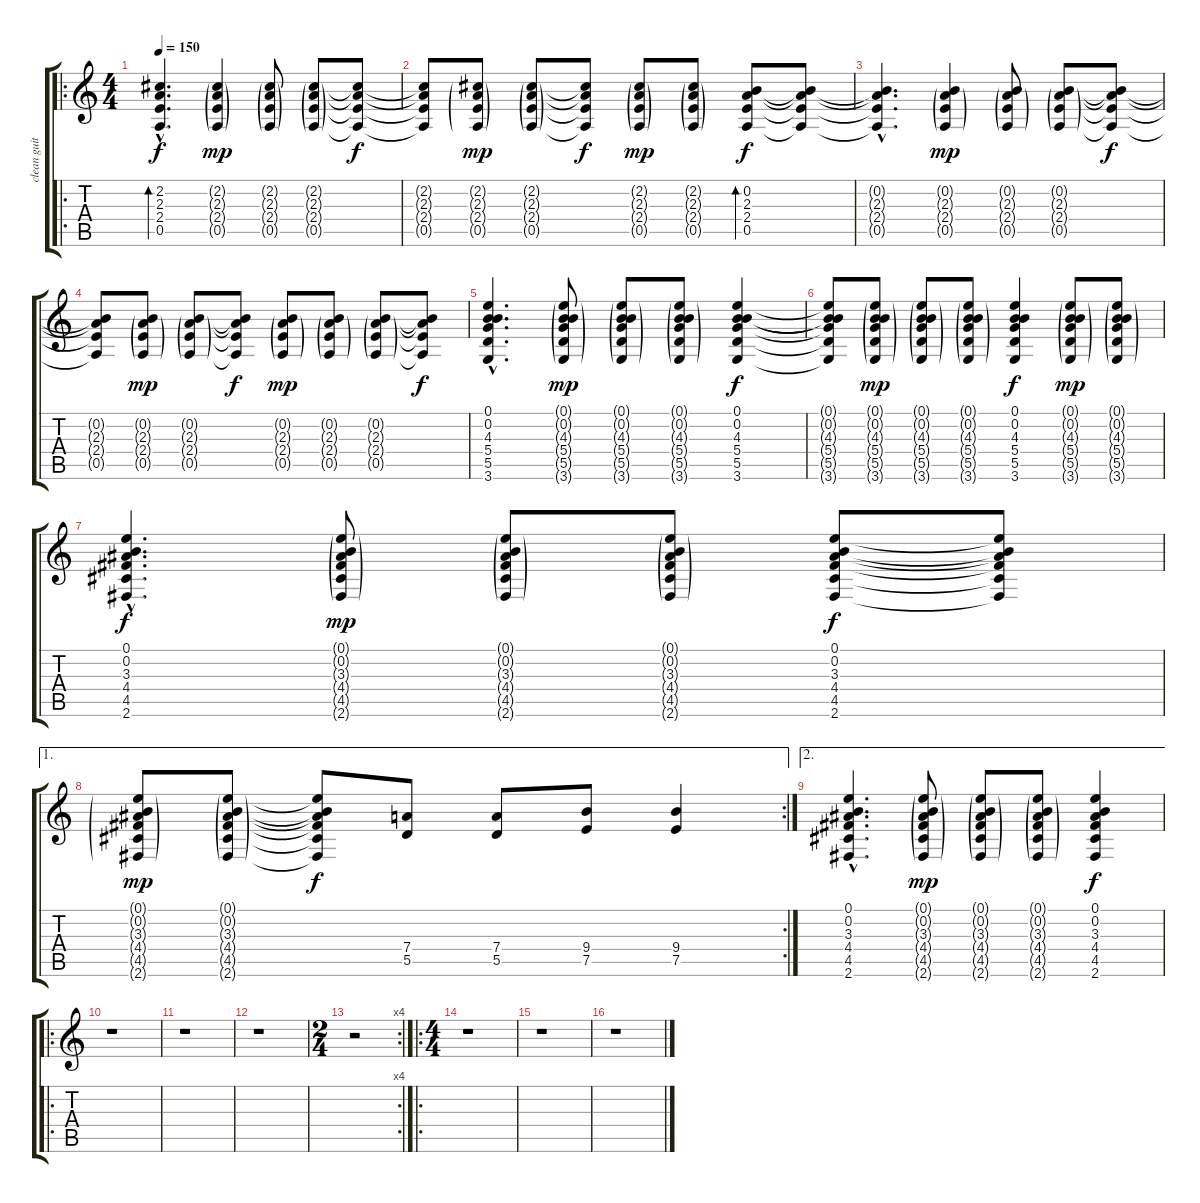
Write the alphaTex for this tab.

\track ("clean guitar" "clean guit") {instrument electricguitarjazz}
\staff {score tabs}
\tuning (E4 B3 G3 D3 A2 E2) {hide}
\ro
\ts (4 4)
\tempo 150
\clef g2
\ks c
(2.2{hac} 2.3{hac} 2.4{hac} 0.5{hac}).4{d bd 120 dy f} (2.2{g} 2.3{g} 2.4{g} 0.5{g}).4{dy mp} (2.2{g} 2.3{g} 2.4{g} 0.5{g}).8 (2.2{g} 2.3{g} 2.4{g} 0.5{g}).8 (2.2{t} 2.3{t} 2.4{t} 0.5{t}).8{dy f} |
(2.2{t} 2.3{t} 2.4{t} 0.5{t}).8 (2.2{g} 2.3{g} 2.4{g} 0.5{g}).8{dy mp} (2.2{g} 2.3{g} 2.4{g} 0.5{g}).8 (2.2{t} 2.3{t} 2.4{t} 0.5{t}).8{dy f} (2.2{g} 2.3{g} 2.4{g} 0.5{g}).8{dy mp} (2.2{g} 2.3{g} 2.4{g} 0.5{g}).8 (0.2 2.3 2.4 0.5).8{bd 60 dy f} (0.2{t} 2.3{t} 2.4{t} 0.5{t}).8 |
(0.2{hac t} 2.3{hac t} 2.4{hac t} 0.5{hac t}).4{d} (0.2{g} 2.3{g} 2.4{g} 0.5{g}).4{dy mp} (0.2{g} 2.3{g} 2.4{g} 0.5{g}).8 (0.2{g} 2.3{g} 2.4{g} 0.5{g}).8 (0.2{t} 2.3{t} 2.4{t} 0.5{t}).8{dy f} |
(0.2{t} 2.3{t} 2.4{t} 0.5{t}).8 (0.2{g} 2.3{g} 2.4{g} 0.5{g}).8{dy mp} (0.2{g} 2.3{g} 2.4{g} 0.5{g}).8 (0.2{t} 2.3{t} 2.4{t} 0.5{t}).8{dy f} (0.2{g} 2.3{g} 2.4{g} 0.5{g}).8{dy mp} (0.2{g} 2.3{g} 2.4{g} 0.5{g}).8 (0.2{g} 2.3{g} 2.4{g} 0.5{g}).8 (0.2{t} 2.3{t} 2.4{t} 0.5{t}).8{dy f} |
(0.1{hac} 0.2{hac} 4.3{hac} 5.4{hac} 5.5{hac} 3.6{hac}).4{d} (0.1{g} 0.2{g} 4.3{g} 5.4{g} 5.5{g} 3.6{g}).8{dy mp} (0.1{g} 0.2{g} 4.3{g} 5.4{g} 5.5{g} 3.6{g}).8 (0.1{g} 0.2{g} 4.3{g} 5.4{g} 5.5{g} 3.6{g}).8 (0.1 0.2 4.3 5.4 5.5 3.6).4{dy f} |
(0.1{t} 0.2{t} 4.3{t} 5.4{t} 5.5{t} 3.6{t}).8 (0.1{g} 0.2{g} 4.3{g} 5.4{g} 5.5{g} 3.6{g}).8{dy mp} (0.1{g} 0.2{g} 4.3{g} 5.4{g} 5.5{g} 3.6{g}).8 (0.1{g} 0.2{g} 4.3{g} 5.4{g} 5.5{g} 3.6{g}).8 (0.1 0.2 4.3 5.4 5.5 3.6).4{dy f} (0.1{g} 0.2{g} 4.3{g} 5.4{g} 5.5{g} 3.6{g}).8{dy mp} (0.1{g} 0.2{g} 4.3{g} 5.4{g} 5.5{g} 3.6{g}).8 |
(0.1{hac} 0.2{hac} 3.3{hac} 4.4{hac} 4.5{hac} 2.6{hac}).4{d dy f} (0.1{g} 0.2{g} 3.3{g} 4.4{g} 4.5{g} 2.6{g}).8{dy mp} (0.1{g} 0.2{g} 3.3{g} 4.4{g} 4.5{g} 2.6{g}).8 (0.1{g} 0.2{g} 3.3{g} 4.4{g} 4.5{g} 2.6{g}).8 (0.1 0.2 3.3 4.4 4.5 2.6).8{dy f} (0.1{t} 0.2{t} 3.3{t} 4.4{t} 4.5{t} 2.6{t}).8 |
\ae 1
\rc 2
(0.1{g} 0.2{g} 3.3{g} 4.4{g} 4.5{g} 2.6{g}).8{dy mp} (0.1{g} 0.2{g} 3.3{g} 4.4{g} 4.5{g} 2.6{g}).8 (0.1{t} 0.2{t} 3.3{t} 4.4{t} 4.5{t} 2.6{t}).8{dy f} (7.4 5.5).8 (7.4 5.5).8 (9.4 7.5).8 (9.4 7.5).4 |
\ae 2
(0.1{hac} 0.2{hac} 3.3{hac} 4.4{hac} 4.5{hac} 2.6{hac}).4{d} (0.1{g} 0.2{g} 3.3{g} 4.4{g} 4.5{g} 2.6{g}).8{dy mp} (0.1{g} 0.2{g} 3.3{g} 4.4{g} 4.5{g} 2.6{g}).8 (0.1{g} 0.2{g} 3.3{g} 4.4{g} 4.5{g} 2.6{g}).8 (0.1 0.2 3.3 4.4 4.5 2.6).4{dy f} |
\ro
r.1 |
r.1 |
r.1 |
\rc 4
\ts (2 4)
r.2 |
\ro
\ts (4 4)
r.1 |
r.1 |
r.1
